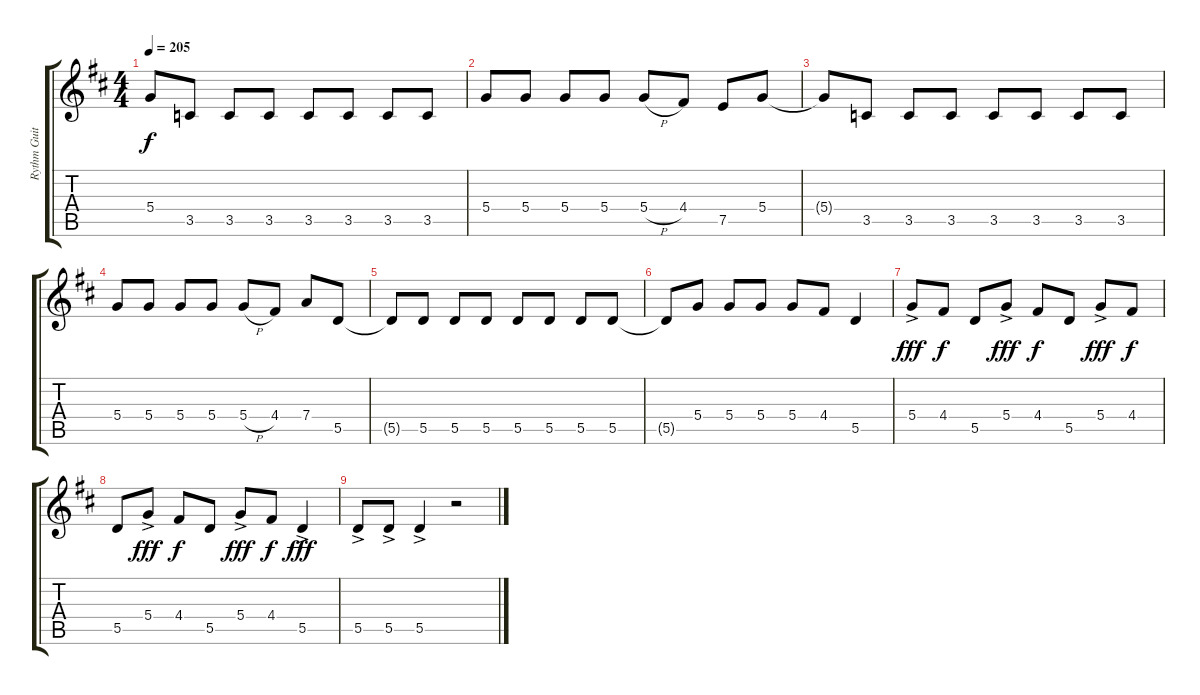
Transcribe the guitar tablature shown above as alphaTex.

\track ("Rythm Guitar" "Rythm Guit") {instrument distortionguitar}
\staff {score tabs}
\tuning (E4 B3 G3 D3 A2 E2) {hide}
\ts (4 4)
\tempo 205
\clef g2
\ks d
5.4{t}.8{dy f} 3.5.8 3.5.8 3.5.8 3.5.8 3.5.8 3.5.8 3.5.8 |
5.4.8 5.4.8 5.4.8 5.4.8 5.4{h}.8 4.4.8 7.5.8 5.4.8 |
5.4{t}.8 3.5.8 3.5.8 3.5.8 3.5.8 3.5.8 3.5.8 3.5.8 |
5.4.8 5.4.8 5.4.8 5.4.8 5.4{h}.8 4.4.8 7.4.8 5.5.8 |
5.5{t}.8 5.5.8 5.5.8 5.5.8 5.5.8 5.5.8 5.5.8 5.5.8 |
5.5{t}.8 5.4.8 5.4.8 5.4.8 5.4.8 4.4.8 5.5.4 |
5.4{ac}.8{dy fff} 4.4.8{dy f} 5.5.8 5.4{ac}.8{dy fff} 4.4.8{dy f} 5.5.8 5.4{ac}.8{dy fff} 4.4.8{dy f} |
5.5.8 5.4{ac}.8{dy fff} 4.4.8{dy f} 5.5.8 5.4{ac}.8{dy fff} 4.4.8{dy f} 5.5{ac}.4{dy fff} |
5.5{ac}.8 5.5{ac}.8 5.5{ac}.4 r.2
